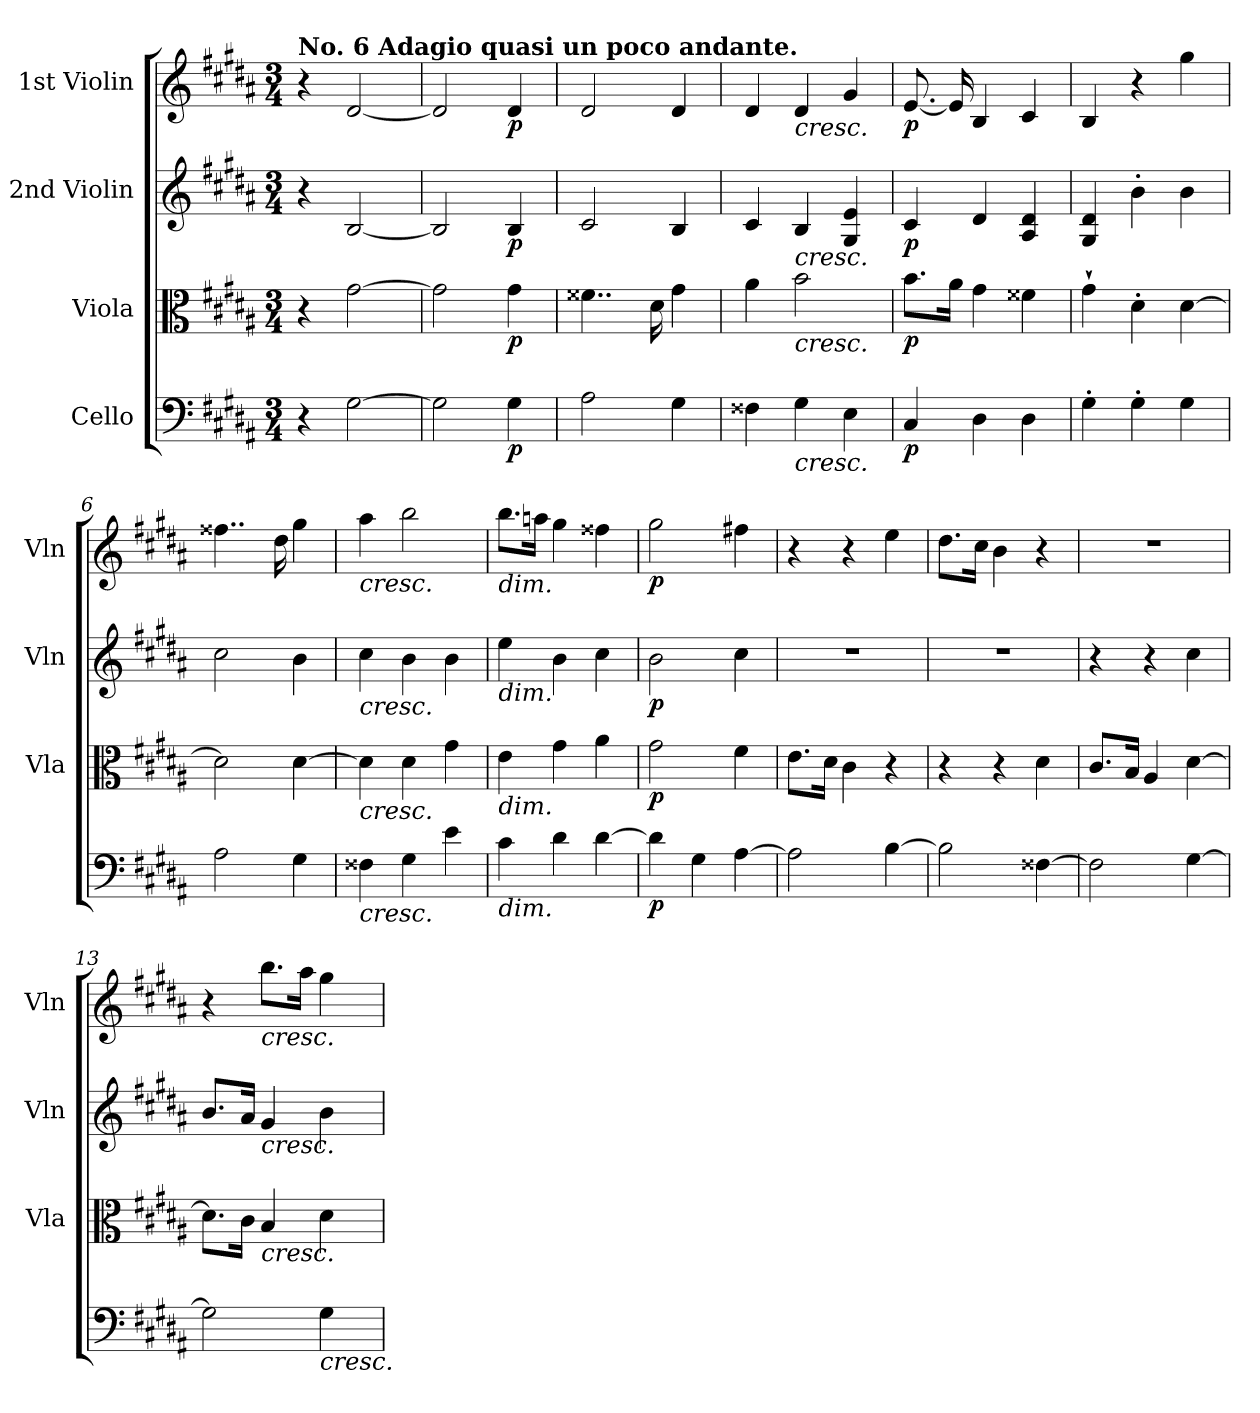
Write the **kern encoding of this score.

**kern	**dynam	**kern	**dynam	**kern	**dynam	**kern	**dynam
*part4	*part4	*part3	*part3	*part2	*part2	*part1	*part1
*staff4	*staff4	*staff3	*staff3	*staff2	*staff2	*staff1	*staff1
*I"Cello	*	*I"Viola	*	*I"2nd Violin	*	*I"1st Violin	*
*	*	*I'Vla	*	*I'Vln	*	*I'Vln	*
*clefF4	*	*clefC3	*	*clefG2	*	*clefG2	*
*k[f#c#g#d#a#]	*	*k[f#c#g#d#a#]	*	*k[f#c#g#d#a#]	*	*k[f#c#g#d#a#]	*
*g#:	*	*g#:	*	*g#:	*	*g#:	*
*M3/4	*	*M3/4	*	*M3/4	*	*M3/4	*
=	=	=	=	=	=	=	=
!	!	!	!	!	!	!LO:TX:a:B:t=No. 6 Adagio quasi un poco andante.	!
4r	.	4r	.	4r	.	4r	.
[2G#\	.	[2g#\	.	[2B/	.	[2d#/	.
=1	=1	=1	=1	=1	=1	=1	=1
2G#\]	.	2g#\]	.	2B/]	.	2d#/]	.
!	!LO:DY:b	!	!LO:DY:b	!	!LO:DY:b	!	!LO:DY:b
4G#\	p	4g#\	p	4B/	p	4d#/	p
=2	=2	=2	=2	=2	=2	=2	=2
2A#\	.	4..f##X\	.	2c#/	.	2d#/	.
.	.	16d#\	.	.	.	.	.
4G#\	.	4g#\	.	4B/	.	4d#/	.
=3	=3	=3	=3	=3	=3	=3	=3
4F##X\	.	4a#\	.	4c#/	.	4d#/	.
!	!	!	!	!	!	!LO:TX:b:i:t=cresc.	!
!	!	!	!	!LO:TX:b:i:t=cresc.	!	!	!
!	!	!LO:TX:b:i:t=cresc.	!	!	!	!	!
!LO:TX:b:i:t=cresc.	!	!	!	!	!	!	!
4G#\	.	2b\	.	4B/	.	4d#/	.
4E\	.	.	.	4G#/ 4e/	.	4g#/	.
=4	=4	=4	=4	=4	=4	=4	=4
!	!LO:DY:b	!	!LO:DY:b	!	!LO:DY:b	!	!LO:DY:b
4C#/	p	8.b\L	p	4c#/	p	[8.e/	p
.	.	16a#\Jk	.	.	.	16e/]	.
4D#\	.	4g#\	.	4d#/	.	4B/	.
4D#\	.	4f##X\	.	4A#/ 4d#/	.	4c#/	.
=5	=5	=5	=5	=5	=5	=5	=5
4G#'\	.	4g#''\	.	4G#/ 4d#/	.	4B/	.
4G#'\	.	4d#'\	.	4b'\	.	4r	.
4G#\	.	[4d#\	.	4b\	.	4gg#\	.
!!LO:PB:g=z
=6	=6	=6	=6	=6	=6	=6	=6
2A#\	.	2d#\]	.	2cc#\	.	4..ff##X\	.
.	.	.	.	.	.	16dd#\	.
4G#\	.	[4d#\	.	4b\	.	4gg#\	.
=7	=7	=7	=7	=7	=7	=7	=7
!	!	!	!	!	!	!LO:TX:b:i:t=cresc.	!
!	!	!	!	!LO:TX:b:i:t=cresc.	!	!	!
!	!	!LO:TX:b:i:t=cresc.	!	!	!	!	!
!LO:TX:b:i:t=cresc.	!	!	!	!	!	!	!
4F##X\	.	4d#\]	.	4cc#\	.	4aa#\	.
4G#\	.	4d#\	.	4b\	.	2bb\	.
4e\	.	4g#\	.	4b\	.	.	.
=8	=8	=8	=8	=8	=8	=8	=8
!	!	!	!	!	!	!LO:TX:b:i:t=dim.	!
!	!	!	!	!LO:TX:b:i:t=dim.	!	!	!
!	!	!LO:TX:b:i:t=dim.	!	!	!	!	!
!LO:TX:b:i:t=dim.	!	!	!	!	!	!	!
4c#\	.	4e\	.	4ee\	.	8.bb\L	.
.	.	.	.	.	.	16aan\Jk	.
4d#\	.	4g#\	.	4b\	.	4gg#\	.
[4d#\	.	4a#\	.	4cc#\	.	4ff##X\	.
=9	=9	=9	=9	=9	=9	=9	=9
!	!LO:DY:b	!	!LO:DY:b	!	!LO:DY:b	!	!LO:DY:b
4d#\]	p	2g#\	p	2b\	p	2gg#\	p
4G#\	.	.	.	.	.	.	.
[4A#\	.	4f#\	.	4cc#\	.	4ff#X\	.
=10	=10	=10	=10	=10	=10	=10	=10
2A#\]	.	8.e\L	.	2.r	.	4r	.
.	.	16d#\Jk	.	.	.	.	.
.	.	4c#\	.	.	.	4r	.
[4B\	.	4r	.	.	.	4ee\	.
=11	=11	=11	=11	=11	=11	=11	=11
2B\]	.	4r	.	2.r	.	8.dd#\L	.
.	.	.	.	.	.	16cc#\Jk	.
.	.	4r	.	.	.	4b\	.
[4F##X\	.	4d#\	.	.	.	4r	.
=12	=12	=12	=12	=12	=12	=12	=12
2F##\]	.	8.c#/L	.	4r	.	2.r	.
.	.	16B/Jk	.	.	.	.	.
.	.	4A#/	.	4r	.	.	.
[4G#\	.	[4d#\	.	4cc#\	.	.	.
!!LO:PB:g=z
=13	=13	=13	=13	=13	=13	=13	=13
2G#\]	.	8.d#\L]	.	8.b/L	.	4r	.
.	.	16c#\Jk	.	16a#/Jk	.	.	.
!	!	!	!	!	!	!LO:TX:b:i:t=cresc.	!
!	!	!	!	!LO:TX:b:i:t=cresc.	!	!	!
!	!	!LO:TX:b:i:t=cresc.	!	!	!	!	!
.	.	4B/	.	4g#/	.	8.bb\L	.
.	.	.	.	.	.	16aa#\Jk	.
!LO:TX:b:i:t=cresc.	!	!	!	!	!	!	!
4G#\	.	4d#\	.	4b\	.	4gg#\	.
=	=	=	=	=	=	=	=
*-	*-	*-	*-	*-	*-	*-	*-
